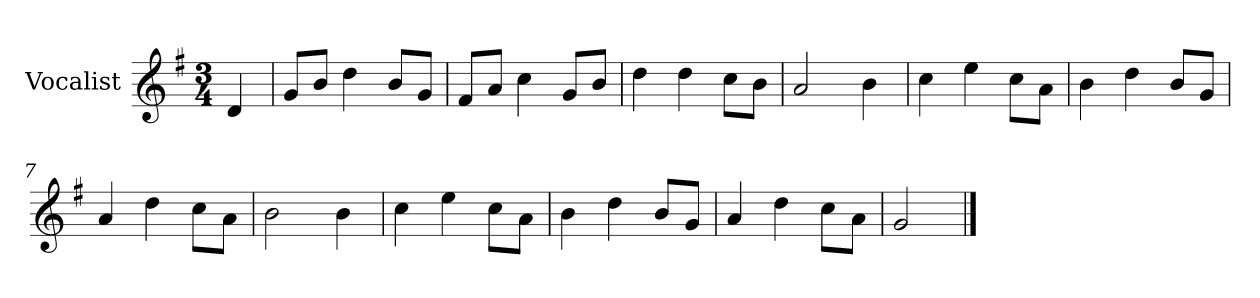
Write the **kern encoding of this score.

**kern
*part1
*staff1
*I"Vocalist
*k[f#]
*G:
*M3/4
=
4d
=1
8gL
8bJ
4dd
8bL
8gJ
=2
8f#L
8aJ
4cc
8gL
8bJ
=3
4dd
4dd
8ccL
8bJ
=4
2a
4b
=5
4cc
4ee
8ccL
8aJ
=6
4b
4dd
8bL
8gJ
=7
4a
4dd
8ccL
8aJ
=8
2b
4b
=9
4cc
4ee
8ccL
8aJ
=10
4b
4dd
8bL
8gJ
=11
4a
4dd
8ccL
8aJ
=12
2g
==
*-
